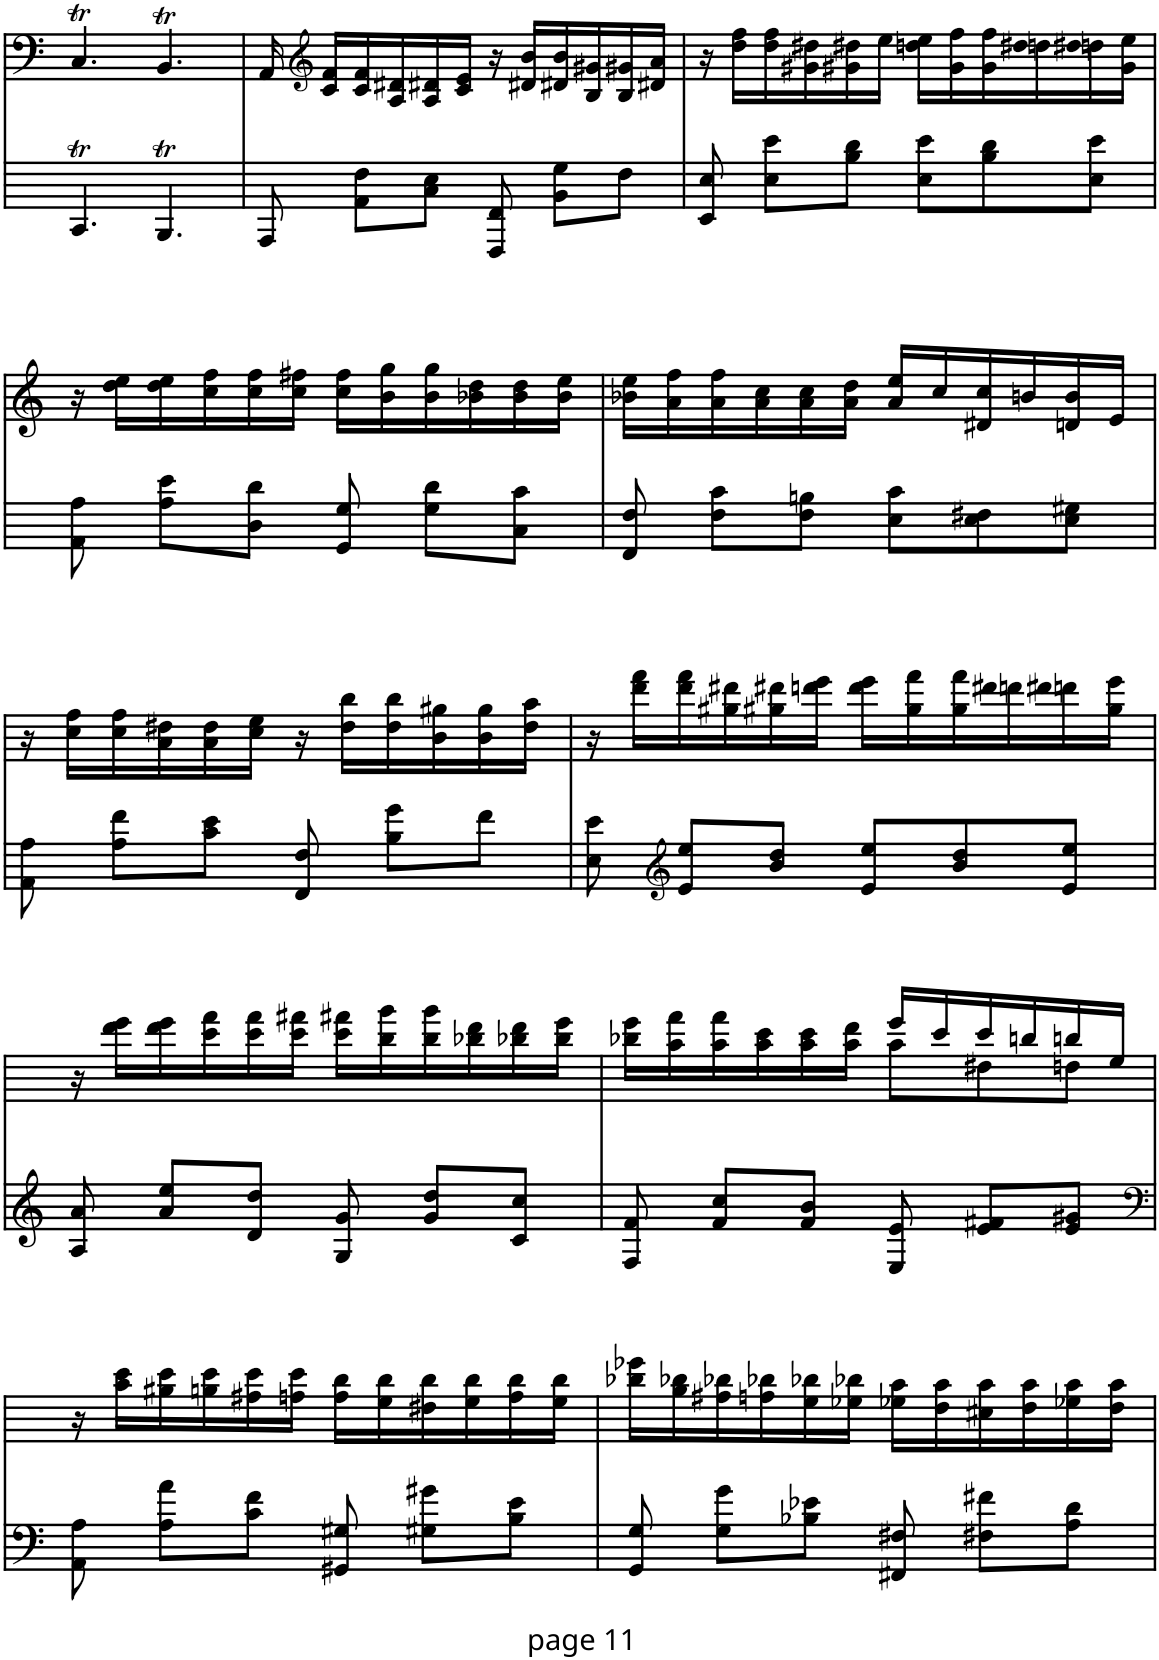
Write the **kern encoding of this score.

**kern	**kern
*part1	*part1
*staff2	*staff1
*I"Piano	*
*I'Pno.	*
!!LO:PB:g=z
*clefF4	*clefF4
*k[]	*k[]
*M6/8	*M6/8
=167	=167
4.CCT/	4.CT/
4.BBBt/	4.BBt/
=168	=168
8AAA/	16AA/
*	*clefG2
.	16c/ 16f/LL
8AA\ 8F\L	16c/ 16f/
.	16A/ 16d#X/
8C\ 8E\J	16A/ 16d#X/
.	16c/ 16e/JJ
8FFF/ 8FF/	16r
.	16d#X/ 16b/LL
8BB\ 8G\L	16d#X/ 16b/
.	16B/ 16g#X/
8F\J	16B/ 16g#X/
.	16d#X/ 16a/JJ
=169	=169
8EE/ 8E/	16r
.	16dd\ 16ff\LL
8E\ 8e\L	16dd\ 16ff\
.	16g#X\ 16dd#X\
8B\ 8d\J	16g#X\ 16dd#X\
.	16ee\JJ
8E\ 8e\L	16ddn\ 16ee\LL
.	16g#\ 16ff\
8B\ 8d\	16g#\ 16ff\
.	16ddn\ 16dd#X\
8E\ 8e\J	16ddn\ 16dd#X\
.	16g#\ 16ee\JJ
!!LO:LB:g=z
=170	=170
8AA\ 8A\	16r
.	16dd\ 16ee\LL
8A\ 8e\L	16dd\ 16ee\
.	16cc\ 16ff\
8D\ 8d\J	16cc\ 16ff\
.	16cc\ 16ff#X\JJ
8GG/ 8G/	16cc\ 16ff#\LL
.	16b\ 16gg\
8G\ 8d\L	16b\ 16gg\
.	16b-X\ 16dd\
8C\ 8c\J	16b-\ 16dd\
.	16b-\ 16ee\JJ
=171	=171
8FF/ 8F/	16b-X\ 16ee\LL
.	16a\ 16ff\
8F\ 8c\L	16a\ 16ff\
.	16a\ 16cc\
8F\ 8Bn\J	16a\ 16cc\
.	16a\ 16dd\JJ
8E\ 8c\L	16a/ 16ee/LL
.	16cc/
8E\ 8F#X\	16d#X/ 16cc/
.	16bn/
8E\ 8G#X\J	16dn/ 16b/
.	16e/JJ
!!LO:LB:g=z
=172	=172
8AA\ 8A\	16r
.	16cc\ 16ff\LL
8A\ 8f\L	16cc\ 16ff\
.	16a\ 16dd#X\
8c\ 8e\J	16a\ 16dd#\
.	16cc\ 16ee\JJ
8FF/ 8F/	16r
.	16dd#\ 16bb\LL
8B\ 8g\L	16dd#\ 16bb\
.	16b\ 16gg#X\
8f\J	16b\ 16gg#\
.	16dd#\ 16aa\JJ
=173	=173
8E\ 8e\	16r
.	16ddd\ 16fff\LL
*clefG2	*
8e/ 8ee/L	16ddd\ 16fff\
.	16gg#X\ 16ddd#X\
8b/ 8dd/J	16gg#X\ 16ddd#X\
.	16dddn\ 16eee\JJ
8e/ 8ee/L	16ddd\ 16eee\LL
.	16gg#\ 16fff\
8b/ 8dd/	16gg#\ 16fff\
.	16dddn\ 16ddd#X\
8e/ 8ee/J	16dddn\ 16ddd#X\
.	16gg#\ 16eee\JJ
!!LO:LB:g=z
=174	=174
8A/ 8a/	16r
.	16ddd\ 16eee\LL
8a/ 8ee/L	16ddd\ 16eee\
.	16ccc\ 16fff\
8d/ 8dd/J	16ccc\ 16fff\
.	16ccc\ 16fff#X\JJ
8G/ 8g/	16ccc\ 16fff#X\LL
.	16bb\ 16ggg\
8g/ 8dd/L	16bb\ 16ggg\
.	16bb-X\ 16ddd\
8c/ 8cc/J	16bb-X\ 16ddd\
.	16bb-\ 16eee\JJ
=175	=175
*	*^
8F/ 8f/	16bb-X\ 16eee\LL	4.ryy
.	16aa\ 16fff\	.
8f/ 8cc/L	16aa\ 16fff\	.
.	16aa\ 16ccc\	.
8f/ 8b/J	16aa\ 16ccc\	.
.	16aa\ 16ddd\JJ	.
8E/ 8e/	16eee/LL	8aa\L
.	16ccc/	.
8e/ 8f#X/L	16ccc/	8dd#X\
.	16bbn/	.
8e/ 8g#X/J	16bbn/	8ddn\J
.	16ee/JJ	.
*	*v	*v
!!LO:LB:g=z
=176	=176
*clefF4	*
8AA\ 8A\	16r
.	16aa\ 16ccc\LL
8A\ 8a\L	16gg#X\ 16ccc\
.	16ggn\ 16ccc\
8c\ 8f\J	16ff#X\ 16ccc\
.	16ffn\ 16ccc\JJ
8GG#X/ 8G#X/	16ff\ 16bb\LL
.	16ee\ 16bb\
8G#X\ 8g#X\L	16dd#X\ 16bb\
.	16ee\ 16bb\
8B\ 8e\J	16ff\ 16bb\
.	16ee\ 16bb\JJ
=177	=177
8GG/ 8G/	16bb-X\ 16eee-X\LL
.	16gg\ 16bb-X\
8G\ 8g\L	16ff#X\ 16bb-X\
.	16ffn\ 16bb-X\
8B-X\ 8e-X\J	16ee\ 16bb-X\
.	16ee-X\ 16bb-X\JJ
8FF#X/ 8F#X/	16ee-X\ 16aa\LL
.	16dd\ 16aa\
8F#X\ 8f#X\L	16cc#X\ 16aa\
.	16dd\ 16aa\
8A\ 8d\J	16ee-X\ 16aa\
.	16dd\ 16aa\JJ
=	=
*-	*-
